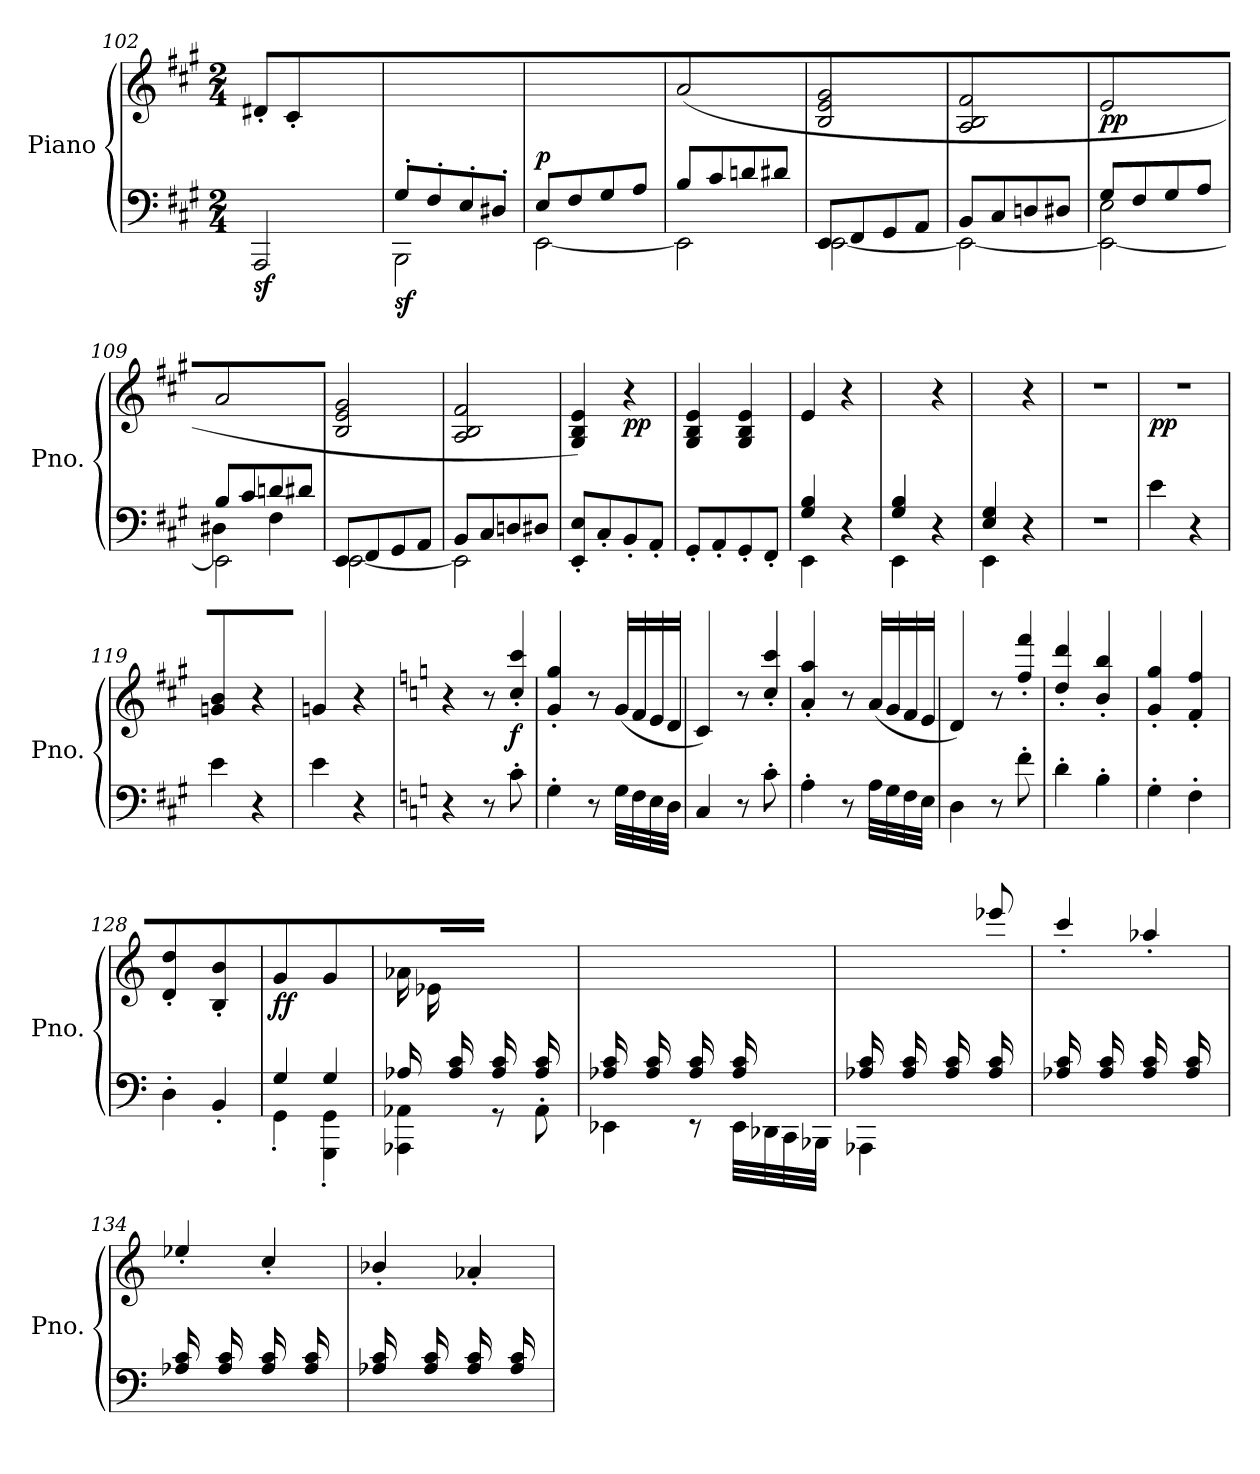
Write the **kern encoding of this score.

**kern	**kern	**dynam
*part1	*part1	*part1
*staff2	*staff1	*staff1/2
*I"Piano	*	*
*I'Pno.	*	*
*clefF4	*clefG2	*
*k[f#c#g#]	*k[f#c#g#]	*
*A:	*A:	*
*M2/4	*M2/4	*
=102	=102	=102
*^	*	*
!	!	!	!LO:DY:b=2
4ryy	2AAA/	8d#X'\L	sf
.	.	8c#'\	.
8B'/	.	4ryy	.
8A'/J	.	.	.
=103	=103	=103	=103
!	!	!	!LO:DY:b=2
8G#'/L	2BBB\	2ryy	sf
8F#'/	.	.	.
8E'/	.	.	.
8D#X'/J	.	.	.
=104	=104	=104	=104
!	!	!	!LO:DY:a=2
8E/L	[2EE\	2ryy	p
8F#/	.	.	.
8G#/	.	.	.
8A/J	.	.	.
=105	=105	=105	=105
8B/L	2EE\]	(>2a/	.
8c#/	.	.	.
8dn/	.	.	.
8d#X/J	.	.	.
=106	=106	=106	=106
8EE/L	[2EE\	2B/ 2e/ 2g#/	.
8FF#/	.	.	.
8GG#/	.	.	.
8AA/J	.	.	.
=107	=107	=107	=107
8BB/L	2EE\_	2A/ 2B/ 2f#/	.
8C#/	.	.	.
8Dn/	.	.	.
8D#X/J	.	.	.
=108	=108	=108	=108
!	!	!	!LO:DY:b
8G#/L	2EE\_ 2E\	2e/	pp
8F#/	.	.	.
8G#/	.	.	.
8A/J	.	.	.
=109	=109	=109	=109
*	*^	*	*
8B/L	2EE\]	4D#X\	2a/	.
8c#/	.	.	.	.
8dn/	.	4F#\	.	.
8d#X/J	.	.	.	.
*	*v	*v	*	*
=110	=110	=110	=110
8EE/L	[2EE\	2B/ 2e/ 2g#/	.
8FF#/	.	.	.
8GG#/	.	.	.
8AA/J	.	.	.
=111	=111	=111	=111
8BB/L	2EE\]	2A/ 2B/ 2f#/	.
8C#/	.	.	.
8Dn/	.	.	.
8D#X/J	.	.	.
*v	*v	*	*
=112	=112	=112
8EE/' 8E/'L	4G#/ 4B/ 4e/)	.
8C#'/	.	.
!	!	!LO:DY:b
8BB'/	4r	pp
8AA'/J	.	.
=113	=113	=113
8GG#'/L	4G#/ 4B/ 4e/	.
8AA'/	.	.
8GG#'/	4G#/ 4B/ 4e/	.
8FF#'/J	.	.
=114	=114	=114
*^	*	*
4G#/ 4B/	4EE\	4e/	.
4ryy	4r	4r	.
=115	=115	=115	=115
4G#/ 4B/	4EE\	4ryy	.
4ryy	4r	4r	.
=116	=116	=116	=116
4E/ 4G#/	4EE\	4ryy	.
4ryy	4r	4r	.
*v	*v	*	*
=117	=117	=117
2r	2r	.
=118	=118	=118
!	!	!LO:DY:b
4e\	2r	pp
4r	.	.
=119	=119	=119
4e\	4gn/ 4b/	.
4r	4r	.
=120	=120	=120
4e\	4gn/	.
4r	4r	.
=121	=121	=121
*k[]	*k[]	*
*C:	*C:	*
4r	4r	.
8r	8r	.
!	!	!LO:DY:b
8c'\	8cc\' 8ccc\'	f
=122	=122	=122
4G'\	4g\' 4gg\'	.
8r	8r	.
32G\LLL	(<32g/LLL	.
32F\	32f/	.
32E\	32e/	.
32D\JJJ	32d/JJJ	.
=123	=123	=123
4C/	4c/)	.
8r	8r	.
8c'\	8cc\' 8ccc\'	.
=124	=124	=124
4A'\	4a\' 4aa\'	.
8r	8r	.
32A\LLL	(<32a/LLL	.
32G\	32g/	.
32F\	32f/	.
32E\JJJ	32e/JJJ	.
=125	=125	=125
4D\	4d/)	.
8r	8r	.
8f'\	8ff\' 8fff\'	.
=126	=126	=126
4d'\	4dd\' 4ddd\'	.
4B'\	4b\' 4bb\'	.
=127	=127	=127
4G'\	4g\' 4gg\'	.
4F'\	4f\' 4ff\'	.
=128	=128	=128
4D'\	4d/' 4dd/'	.
4BB'/	4B/' 4b/'	.
=129	=129	=129
*^	*	*
!	!	!	!LO:DY:b
4G/	4GG'\	4g/	ff
4G/	4GGG\' 4GG\'	4g/	.
=130	=130	=130	=130
*	*^	*^	*
16A-X/LL	8ryy	4AAA-X\ 4AA-X\	16ryy	16a-X\LL	.
16ryy	.	.	16e-X\	16e-\	.
16A-/ 16c/	16A-/ 16c/JJ	.	16ryy	4.ryy	.
16ryy	4ryy	.	16e-\JJ	.	.
16A-/ 16c/LL	.	8rGG	16ryy	.	.
16ryy	.	.	16e-\	.	.
16A-/ 16c/	.	8AA-'\	16ryy	.	.
16ryy	16ryy	.	16e-\JJ	.	.
*	*v	*v	*	*	*
*	*	*v	*v	*
=131	=131	=131	=131
16A-X/ 16c/LL	4EE-X\	16ryy	.
16ryy	.	16e-X\	.
16A-/ 16c/	.	16ryy	.
16ryy	.	16e-\JJ	.
16A-/ 16c/LL	8rEE	16ryy	.
16ryy	.	16e-\	.
16A-/ 16c/	32EE-\LLL	16ryy	.
.	32DD-X\	.	.
16ryy	32CC\	16e-\JJ	.
.	32BBB-X\JJJ	.	.
=132	=132	=132	=132
*	*	*^	*
16A-X/ 16c/LL	4AAA-X\	16ryy	4.ryy	.
16ryy	.	16e-X\	.	.
16A-/ 16c/	.	16ryy	.	.
16ryy	.	16e-\JJ	.	.
16A-/ 16c/LL	8ryy	16ryy	.	.
16ryy	.	16e-\	.	.
16A-/ 16c/	16ryy	16ryy	8eee-X/	.
16ryy	16ryy	16e-\JJ	.	.
*v	*v	*	*	*
=133	=133	=133	=133
16A-X/ 16c/LL	16ryy	4ccc'/	.
16ryy	16e-X\	.	.
16A-/ 16c/	16ryy	.	.
16ryy	16e-\JJ	.	.
16A-/ 16c/LL	16ryy	4aa-X'/	.
16ryy	16e-\	.	.
16A-/ 16c/	16ryy	.	.
16ryy	16e-\JJ	.	.
=134	=134	=134	=134
16A-X/ 16c/LL	16ryy	4ee-X'/	.
16ryy	16e-X\	.	.
16A-/ 16c/	16ryy	.	.
16ryy	16e-\JJ	.	.
16A-/ 16c/LL	16ryy	4cc'/	.
16ryy	16e-\	.	.
16A-/ 16c/	16ryy	.	.
16ryy	16e-\JJ	.	.
=135	=135	=135	=135
16A-X/ 16c/LL	16ryy	4b-X'/	.
16ryy	16e-X\	.	.
16A-/ 16c/	16ryy	.	.
16ryy	16e-\JJ	.	.
16A-/ 16c/LL	16ryy	4a-X'/	.
16ryy	16e-\	.	.
16A-/ 16c/	16ryy	.	.
16ryy	16e-\JJ	.	.
*	*v	*v	*
=	=	=
*-	*-	*-
